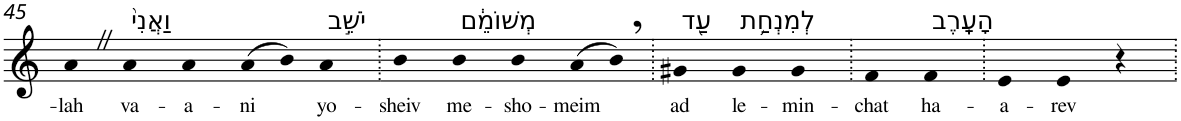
**kern	**text
*part1	*part1
*staff1	*staff1
*I"Piano	*
*I'Pno	*
!!LO:PB:g=z
*clefG2	*
*k[]	*
=45	=45
!	!LO:LY:b
4aZ	-lah
!LO:TX:a:t=וַאֲנִי֙	!
!	!LO:LY:b
4a	va-
!	!LO:LY:b
4a	-a-
!	!LO:LY:b
(>8a	-ni
8b)	.
!LO:TX:a:t=יֹשֵׁ֣ב	!
!	!LO:LY:b
4a	yo-
=46.	=46.
!	!LO:LY:b
4b	-sheiv
!LO:TX:a:t=מְשׁוֹמֵ֔ם	!
!	!LO:LY:b
4b	me-
!	!LO:LY:b
4b	-sho-
!	!LO:LY:b
(>8a	-meim
8b,)	.
=47.	=47.
!LO:TX:a:t=עַ֖ד	!
!	!LO:LY:b
4g#X	ad
!LO:TX:a:t=לְמִנְחַ֥ת	!
!	!LO:LY:b
4g#	le-
!	!LO:LY:b
4g#	-min-
=48.	=48.
!	!LO:LY:b
4f	-chat
!LO:TX:a:t=הָעָֽרֶב	!
!	!LO:LY:b
4f	ha-
=49.	=49.
!	!LO:LY:b
4e	-a-
!	!LO:LY:b
4e	-rev
4r	.
=.	=.
*-	*-
